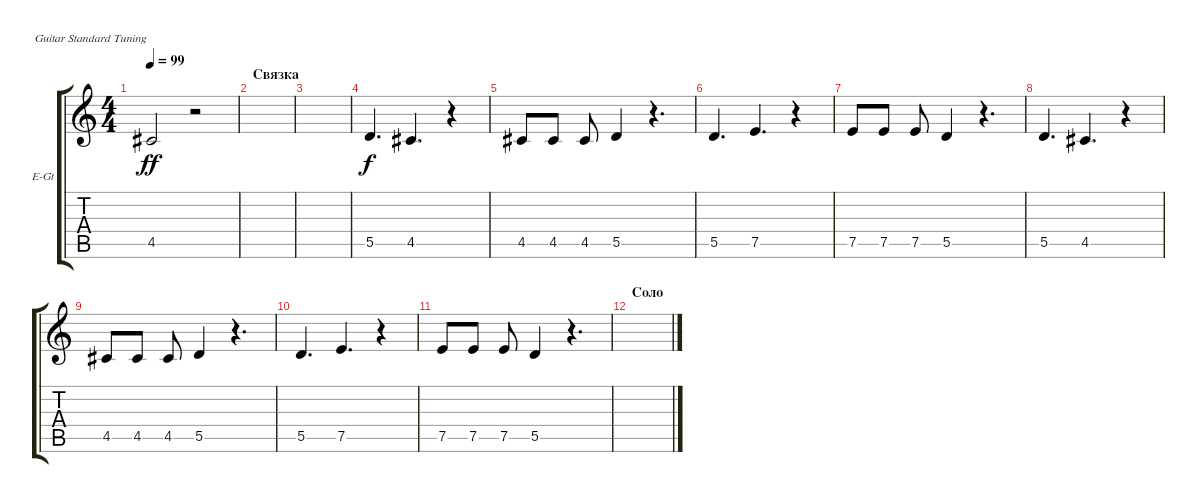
\defaultSystemsLayout 4
\bracketExtendMode groupsimilarinstruments
\firstSystemTrackNameOrientation horizontal
\otherSystemsTrackNameOrientation horizontal
\track ("В. Бутусов" "E-Gt") {instrument electricguitarclean}
\staff {score tabs}
\tuning (E4 B3 G3 D3 A2 E2)
\ts (4 4)
\tempo 99
\clef g2
\ks c
4.5.2{dy ff} r.2 |
\section ("" "Связка")
|
|
5.5.4{d dy f} 4.5.4{d} r.4 |
4.5.8 4.5.8 4.5.8 5.5.4 r.4{d} |
5.5.4{d} 7.5.4{d} r.4 |
7.5.8 7.5.8 7.5.8 5.5.4 r.4{d} |
5.5.4{d} 4.5.4{d} r.4 |
4.5.8 4.5.8 4.5.8 5.5.4 r.4{d} |
5.5.4{d} 7.5.4{d} r.4 |
7.5.8 7.5.8 7.5.8 5.5.4 r.4{d} |
\section ("" "Соло")
